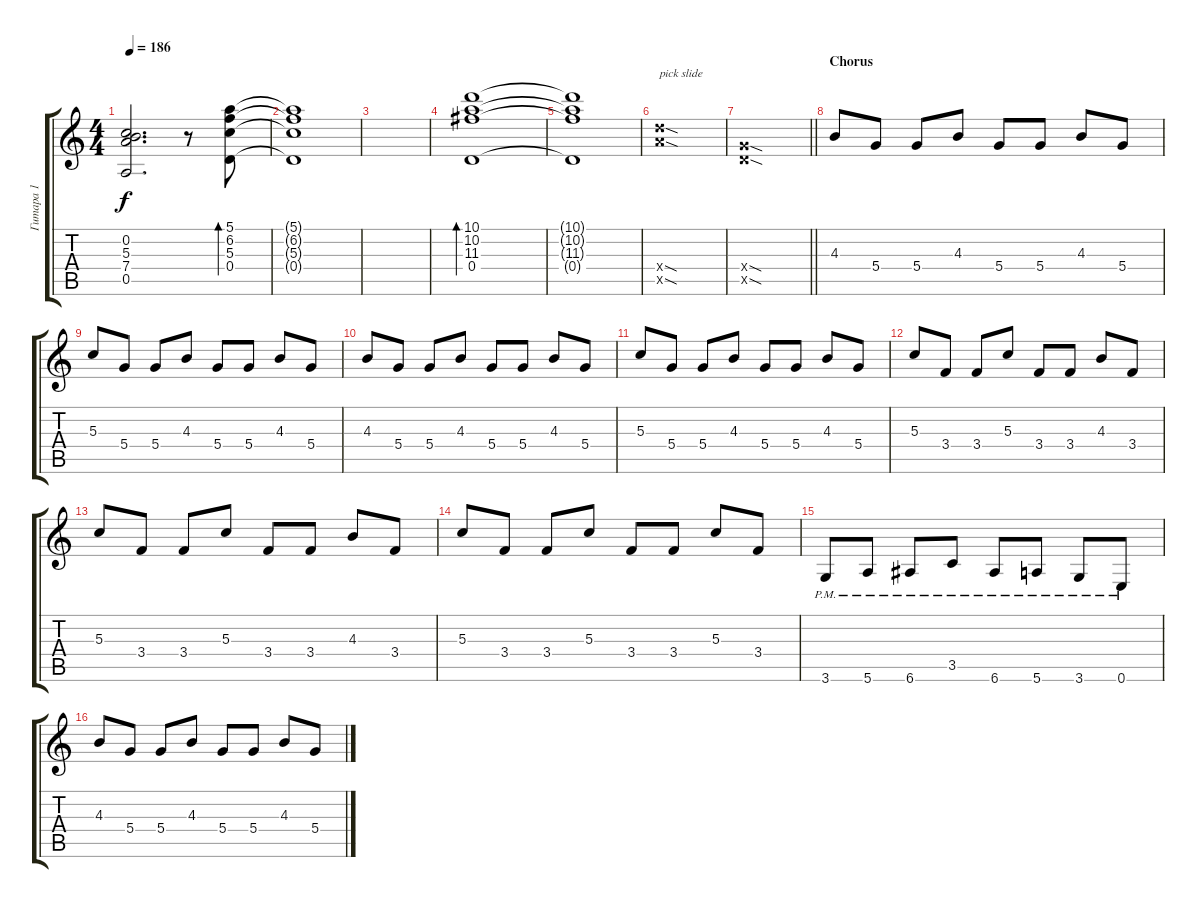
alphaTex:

\track ("Гитара 1" "Гитара 1") {instrument distortionguitar}
\staff {score tabs}
\tuning (E4 B3 G3 D3 A2 E2) {hide}
\ts (4 4)
\tempo 186
\clef g2
\ks aminor
(0.2{t} 5.3{t} 7.4{t} 0.5{t}).2{d dy f} r.8 (5.1 6.2 5.3 0.4).8{bd 240} |
(5.1{t} 6.2{t} 5.3{t} 0.4{t}).1 |
|
(10.1 10.2 11.3 0.4).1{bd 240 instrument distortionguitar} |
(10.1{t} 10.2{t} 11.3{t} 0.4{t}).1 |
(12.4{sod x} 12.5{sod x}).1{txt "pick slide"} |
\barLineRight lightlight
(5.4{sod x} 5.5{sod x}).1 |
\section ("" "Chorus")
4.3.8 5.4.8 5.4.8 4.3.8 5.4.8 5.4.8 4.3.8 5.4.8 |
5.3.8 5.4.8 5.4.8 4.3.8 5.4.8 5.4.8 4.3.8 5.4.8 |
4.3.8 5.4.8 5.4.8 4.3.8 5.4.8 5.4.8 4.3.8 5.4.8 |
5.3.8 5.4.8 5.4.8 4.3.8 5.4.8 5.4.8 4.3.8 5.4.8 |
5.3.8 3.4.8 3.4.8 5.3.8 3.4.8 3.4.8 4.3.8 3.4.8 |
5.3.8 3.4.8 3.4.8 5.3.8 3.4.8 3.4.8 4.3.8 3.4.8 |
5.3.8 3.4.8 3.4.8 5.3.8 3.4.8 3.4.8 5.3.8 3.4.8 |
3.6{pm}.8 5.6{pm}.8 6.6{pm}.8 3.5{pm}.8 6.6{pm}.8 5.6{pm}.8 3.6{pm}.8 0.6{pm}.8 |
4.3.8 5.4.8 5.4.8 4.3.8 5.4.8 5.4.8 4.3.8 5.4.8
